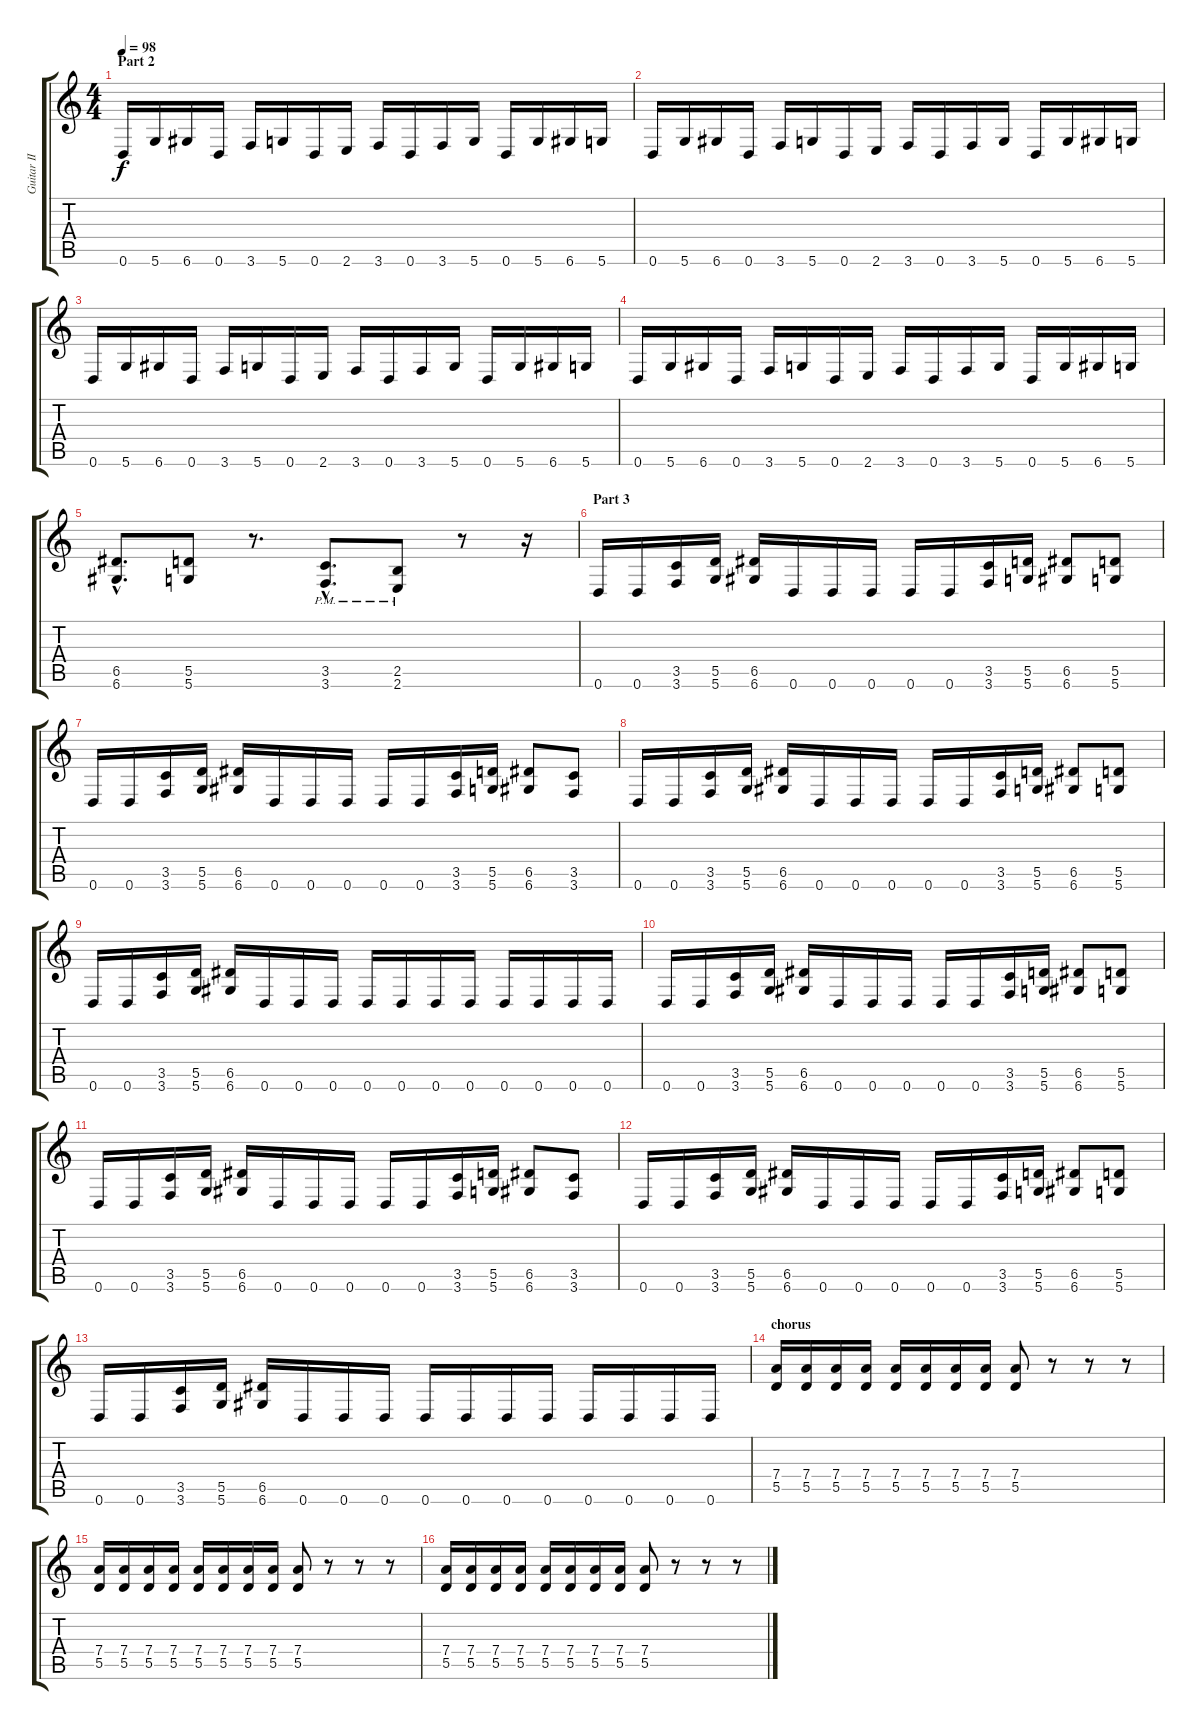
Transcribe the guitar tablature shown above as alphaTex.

\track ("Guitar II" "Guitar II") {instrument distortionguitar}
\staff {score tabs}
\tuning (E4 B3 G3 D3 A2 D2) {hide}
\ts (4 4)
\section ("" "Part 2")
\tempo 98
\clef g2
\ks c
0.6.16{dy f} 5.6.16 6.6.16 0.6.16 3.6.16 5.6.16 0.6.16 2.6.16 3.6.16 0.6.16 3.6.16 5.6.16 0.6.16 5.6.16 6.6.16 5.6.16 |
0.6.16 5.6.16 6.6.16 0.6.16 3.6.16 5.6.16 0.6.16 2.6.16 3.6.16 0.6.16 3.6.16 5.6.16 0.6.16 5.6.16 6.6.16 5.6.16 |
0.6.16 5.6.16 6.6.16 0.6.16 3.6.16 5.6.16 0.6.16 2.6.16 3.6.16 0.6.16 3.6.16 5.6.16 0.6.16 5.6.16 6.6.16 5.6.16 |
0.6.16 5.6.16 6.6.16 0.6.16 3.6.16 5.6.16 0.6.16 2.6.16 3.6.16 0.6.16 3.6.16 5.6.16 0.6.16 5.6.16 6.6.16 5.6.16 |
(6.5{hac} 6.6{hac}).8{d} (5.5 5.6).8 r.8{d} (3.5{hac pm} 3.6{hac pm}).8{d} (2.5{pm} 2.6{pm}).8 r.8 r.16 |
\section ("" "Part 3")
0.6.16 0.6.16 (3.5 3.6).16 (5.5 5.6).16 (6.5 6.6).16 0.6.16 0.6.16 0.6.16 0.6.16 0.6.16 (3.5 3.6).16 (5.5 5.6).16 (6.5 6.6).8 (5.5 5.6).8 |
0.6.16 0.6.16 (3.5 3.6).16 (5.5 5.6).16 (6.5 6.6).16 0.6.16 0.6.16 0.6.16 0.6.16 0.6.16 (3.5 3.6).16 (5.5 5.6).16 (6.5 6.6).8 (3.5 3.6).8 |
0.6.16 0.6.16 (3.5 3.6).16 (5.5 5.6).16 (6.5 6.6).16 0.6.16 0.6.16 0.6.16 0.6.16 0.6.16 (3.5 3.6).16 (5.5 5.6).16 (6.5 6.6).8 (5.5 5.6).8 |
0.6.16 0.6.16 (3.5 3.6).16 (5.5 5.6).16 (6.5 6.6).16 0.6.16 0.6.16 0.6.16 0.6.16 0.6.16 0.6.16 0.6.16 0.6.16 0.6.16 0.6.16 0.6.16 |
0.6.16 0.6.16 (3.5 3.6).16 (5.5 5.6).16 (6.5 6.6).16 0.6.16 0.6.16 0.6.16 0.6.16 0.6.16 (3.5 3.6).16 (5.5 5.6).16 (6.5 6.6).8 (5.5 5.6).8 |
0.6.16 0.6.16 (3.5 3.6).16 (5.5 5.6).16 (6.5 6.6).16 0.6.16 0.6.16 0.6.16 0.6.16 0.6.16 (3.5 3.6).16 (5.5 5.6).16 (6.5 6.6).8 (3.5 3.6).8 |
0.6.16 0.6.16 (3.5 3.6).16 (5.5 5.6).16 (6.5 6.6).16 0.6.16 0.6.16 0.6.16 0.6.16 0.6.16 (3.5 3.6).16 (5.5 5.6).16 (6.5 6.6).8 (5.5 5.6).8 |
0.6.16 0.6.16 (3.5 3.6).16 (5.5 5.6).16 (6.5 6.6).16 0.6.16 0.6.16 0.6.16 0.6.16 0.6.16 0.6.16 0.6.16 0.6.16 0.6.16 0.6.16 0.6.16 |
\section ("" "chorus")
(7.4 5.5).16 (7.4 5.5).16 (7.4 5.5).16 (7.4 5.5).16 (7.4 5.5).16 (7.4 5.5).16 (7.4 5.5).16 (7.4 5.5).16 (7.4 5.5).8 r.8 r.8 r.8 |
(7.4 5.5).16 (7.4 5.5).16 (7.4 5.5).16 (7.4 5.5).16 (7.4 5.5).16 (7.4 5.5).16 (7.4 5.5).16 (7.4 5.5).16 (7.4 5.5).8 r.8 r.8 r.8 |
(7.4 5.5).16 (7.4 5.5).16 (7.4 5.5).16 (7.4 5.5).16 (7.4 5.5).16 (7.4 5.5).16 (7.4 5.5).16 (7.4 5.5).16 (7.4 5.5).8 r.8 r.8 r.8
